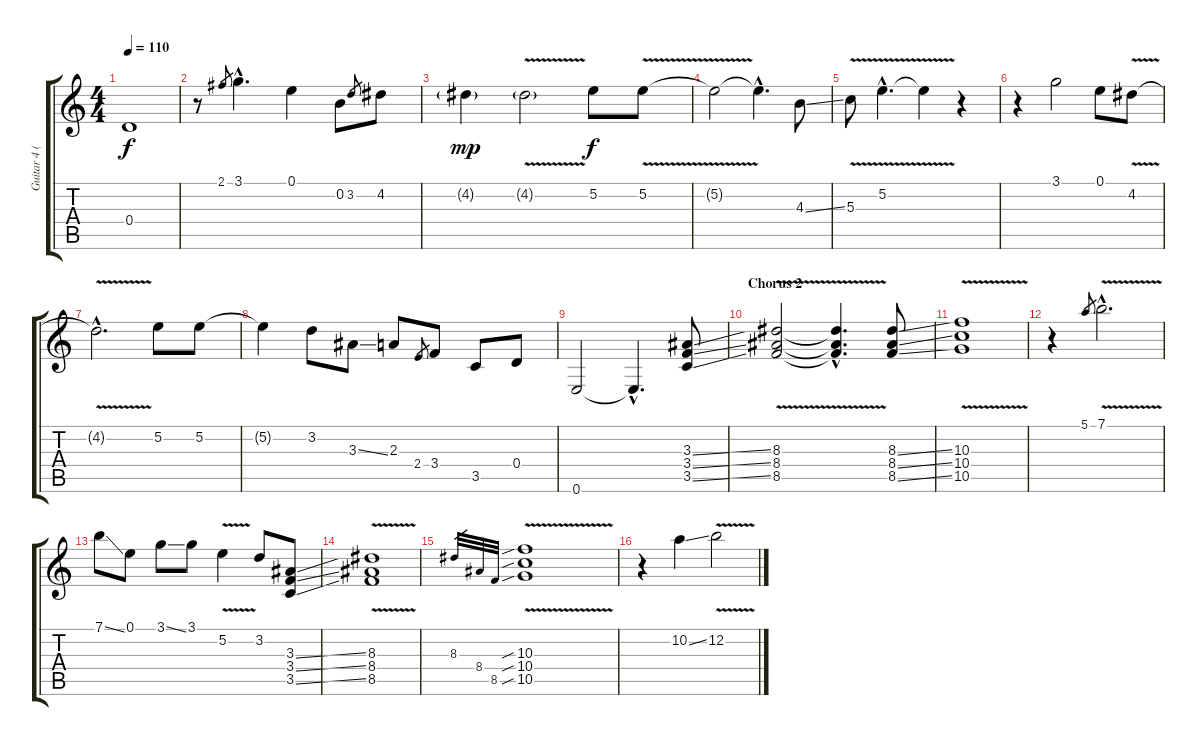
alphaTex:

\track ("Guitar 4 (Lead Guitar - Use Slide!!)" "Guitar 4 (") {instrument distortionguitar}
\staff {score tabs}
\tuning (E4 B3 G3 D3 A2 E2) {hide}
\ts (4 4)
\tempo 110
\clef g2
\ks c
0.4.1{dy f} |
r.8 2.1.8{gr} 3.1{hac}.4{d} 0.1.4 0.2.8 3.2.8{gr} 4.2.8 |
4.2{g}.4{dy mp} 4.2{v g}.2 5.2.8{dy f} 5.2{v}.8 |
5.2{t}.2 5.2{hac t}.4{d} 4.3{ss}.8 |
5.3{v}.8 5.2{v hac}.4{d} 5.2{t}.4 r.4 |
r.4 3.1.2 0.1.8 4.2{v}.8 |
4.2{hac t}.2{d} 5.2.8 5.2.8 |
5.2{t}.4 3.2.8 3.3{ss}.8 2.3.8 2.4.8{gr} 3.4.8 3.5.8 0.4.8 |
0.6.2 0.6{hac t}.4{d} (3.3{ss} 3.4{ss} 3.5{ss}).8 |
\section ("" "Chorus 2")
(8.3{v} 8.4 8.5).2 (8.3{hac t} 8.4{hac t} 8.5{hac t}).4{d} (8.3{ss} 8.4{ss} 8.5{ss}).8 |
(10.3 10.4 10.5{v}).1 |
r.4 5.1.8{gr} 7.1{v hac}.2{d} |
7.1{ss}.8 0.1.8 3.1{ss}.8 3.1.8 5.2{v}.4 3.2.8 (3.3{ss} 3.4{ss} 3.5{ss}).8 |
(8.3{v} 8.4 8.5).1 |
8.3.32{gr} 8.4.32{gr} 8.5.32{gr} (10.3{v sib} 10.4{sib} 10.5{sib}).1 |
r.4 10.2{ss}.4 12.2{v}.2
